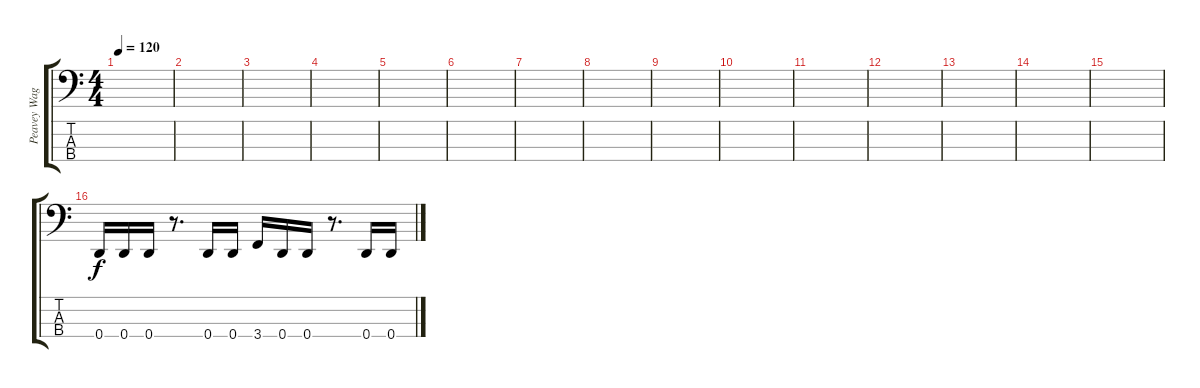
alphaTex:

\track ("Peavey Wagner" "Peavey Wag") {instrument electricbasspick}
\staff {score tabs}
\tuning (F2 C2 G1 D1) {hide}
\ts (4 4)
\tempo 120
\clef f4
\ks c
|
|
|
|
|
|
|
|
|
|
|
|
|
|
|
0.4.16 0.4.16 0.4.16 r.8{d} 0.4.16 0.4.16 3.4.16 0.4.16 0.4.16 r.8{d} 0.4.16 0.4.16
